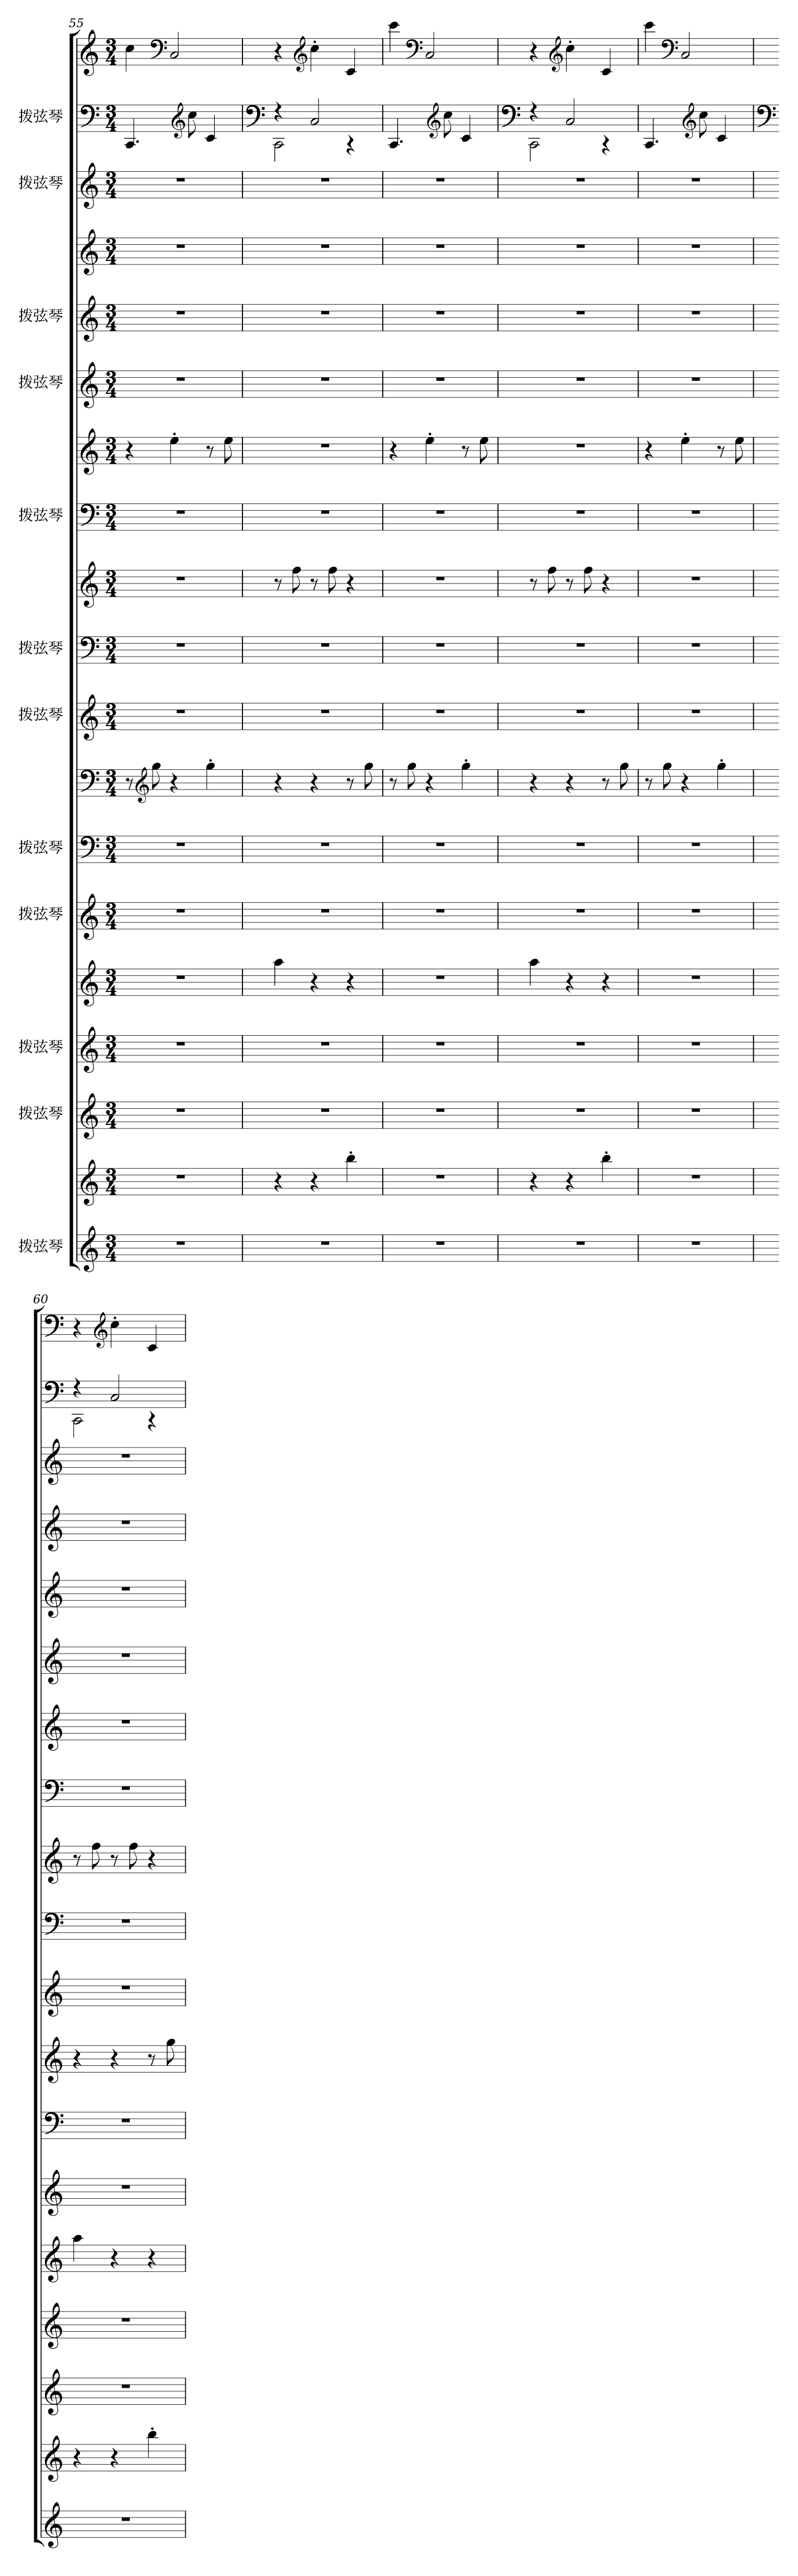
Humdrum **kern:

**kern	**kern	**kern	**kern	**kern	**kern	**kern	**kern	**kern	**kern	**kern	**kern	**kern	**kern	**kern	**kern	**kern	**kern	**kern
*part12	*part12	*part11	*part10	*part10	*part9	*part8	*part8	*part7	*part6	*part6	*part5	*part5	*part4	*part3	*part3	*part2	*part1	*part1
*staff19	*staff18	*staff17	*staff16	*staff15	*staff14	*staff13	*staff12	*staff11	*staff10	*staff9	*staff8	*staff7	*staff6	*staff5	*staff4	*staff3	*staff2	*staff1
*I"拨弦琴	*	*I"拨弦琴	*I"拨弦琴	*	*I"拨弦琴	*I"拨弦琴	*	*I"拨弦琴	*I"拨弦琴	*	*I"拨弦琴	*	*I"拨弦琴	*I"拨弦琴	*	*I"拨弦琴	*I"拨弦琴	*
*clefG2	*clefG2	*clefG2	*clefG2	*clefG2	*clefG2	*clefF4	*clefF4	*clefG2	*clefF4	*clefG2	*clefF4	*clefG2	*clefG2	*clefG2	*clefG2	*clefG2	*clefF4	*clefG2
*k[]	*k[]	*k[]	*k[]	*k[]	*k[]	*k[]	*k[]	*k[]	*k[]	*k[]	*k[]	*k[]	*k[]	*k[]	*k[]	*k[]	*k[]	*k[]
*M3/4	*M3/4	*M3/4	*M3/4	*M3/4	*M3/4	*M3/4	*M3/4	*M3/4	*M3/4	*M3/4	*M3/4	*M3/4	*M3/4	*M3/4	*M3/4	*M3/4	*M3/4	*M3/4
=55	=55	=55	=55	=55	=55	=55	=55	=55	=55	=55	=55	=55	=55	=55	=55	=55	=55	=55
2.r	2.r	2.r	2.r	2.r	2.r	2.r	8r	2.r	2.r	2.r	2.r	4r	2.r	2.r	2.r	2.r	4.CC/	4cc\
*	*	*	*	*	*	*	*clefG2	*	*	*	*	*	*	*	*	*	*	*
.	.	.	.	.	.	.	8gg\	.	.	.	.	.	.	.	.	.	.	.
*	*	*	*	*	*	*	*	*	*	*	*	*	*	*	*	*	*	*clefF4
.	.	.	.	.	.	.	4r	.	.	.	.	4ee'\	.	.	.	.	.	2C/
*	*	*	*	*	*	*	*	*	*	*	*	*	*	*	*	*	*clefG2	*
.	.	.	.	.	.	.	.	.	.	.	.	.	.	.	.	.	8cc\	.
.	.	.	.	.	.	.	4gg'\	.	.	.	.	8r	.	.	.	.	4c/	.
.	.	.	.	.	.	.	.	.	.	.	.	8ee\	.	.	.	.	.	.
=56	=56	=56	=56	=56	=56	=56	=56	=56	=56	=56	=56	=56	=56	=56	=56	=56	=56	=56
*	*	*	*	*	*	*	*	*	*	*	*	*	*	*	*	*	*clefF4	*
*	*	*	*	*	*	*	*	*	*	*	*	*	*	*	*	*	*^	*
2.r	4r	2.r	2.r	4aa\	2.r	2.r	4r	2.r	2.r	8r	2.r	2.r	2.r	2.r	2.r	2.r	4r	2CC\	4r
.	.	.	.	.	.	.	.	.	.	8ff\	.	.	.	.	.	.	.	.	.
*	*	*	*	*	*	*	*	*	*	*	*	*	*	*	*	*	*	*	*clefG2
.	4r	.	.	4r	.	.	4r	.	.	8r	.	.	.	.	.	.	2C/	.	4cc'\
.	.	.	.	.	.	.	.	.	.	8ff\	.	.	.	.	.	.	.	.	.
.	4bb'\	.	.	4r	.	.	8r	.	.	4r	.	.	.	.	.	.	.	4r	4c/
.	.	.	.	.	.	.	8gg\	.	.	.	.	.	.	.	.	.	.	.	.
*	*	*	*	*	*	*	*	*	*	*	*	*	*	*	*	*	*v	*v	*
!!LO:PB:g=z
=57	=57	=57	=57	=57	=57	=57	=57	=57	=57	=57	=57	=57	=57	=57	=57	=57	=57	=57
2.r	2.r	2.r	2.r	2.r	2.r	2.r	8r	2.r	2.r	2.r	2.r	4r	2.r	2.r	2.r	2.r	4.CC/	4ccc\
.	.	.	.	.	.	.	8gg\	.	.	.	.	.	.	.	.	.	.	.
*	*	*	*	*	*	*	*	*	*	*	*	*	*	*	*	*	*	*clefF4
.	.	.	.	.	.	.	4r	.	.	.	.	4ee'\	.	.	.	.	.	2C/
*	*	*	*	*	*	*	*	*	*	*	*	*	*	*	*	*	*clefG2	*
.	.	.	.	.	.	.	.	.	.	.	.	.	.	.	.	.	8cc\	.
.	.	.	.	.	.	.	4gg'\	.	.	.	.	8r	.	.	.	.	4c/	.
.	.	.	.	.	.	.	.	.	.	.	.	8ee\	.	.	.	.	.	.
=58	=58	=58	=58	=58	=58	=58	=58	=58	=58	=58	=58	=58	=58	=58	=58	=58	=58	=58
*	*	*	*	*	*	*	*	*	*	*	*	*	*	*	*	*	*clefF4	*
*	*	*	*	*	*	*	*	*	*	*	*	*	*	*	*	*	*^	*
2.r	4r	2.r	2.r	4aa\	2.r	2.r	4r	2.r	2.r	8r	2.r	2.r	2.r	2.r	2.r	2.r	4r	2CC\	4r
.	.	.	.	.	.	.	.	.	.	8ff\	.	.	.	.	.	.	.	.	.
*	*	*	*	*	*	*	*	*	*	*	*	*	*	*	*	*	*	*	*clefG2
.	4r	.	.	4r	.	.	4r	.	.	8r	.	.	.	.	.	.	2C/	.	4cc'\
.	.	.	.	.	.	.	.	.	.	8ff\	.	.	.	.	.	.	.	.	.
.	4bb'\	.	.	4r	.	.	8r	.	.	4r	.	.	.	.	.	.	.	4r	4c/
.	.	.	.	.	.	.	8gg\	.	.	.	.	.	.	.	.	.	.	.	.
*	*	*	*	*	*	*	*	*	*	*	*	*	*	*	*	*	*v	*v	*
=59	=59	=59	=59	=59	=59	=59	=59	=59	=59	=59	=59	=59	=59	=59	=59	=59	=59	=59
2.r	2.r	2.r	2.r	2.r	2.r	2.r	8r	2.r	2.r	2.r	2.r	4r	2.r	2.r	2.r	2.r	4.CC/	4ccc\
.	.	.	.	.	.	.	8gg\	.	.	.	.	.	.	.	.	.	.	.
*	*	*	*	*	*	*	*	*	*	*	*	*	*	*	*	*	*	*clefF4
.	.	.	.	.	.	.	4r	.	.	.	.	4ee'\	.	.	.	.	.	2C/
*	*	*	*	*	*	*	*	*	*	*	*	*	*	*	*	*	*clefG2	*
.	.	.	.	.	.	.	.	.	.	.	.	.	.	.	.	.	8cc\	.
.	.	.	.	.	.	.	4gg'\	.	.	.	.	8r	.	.	.	.	4c/	.
.	.	.	.	.	.	.	.	.	.	.	.	8ee\	.	.	.	.	.	.
=60	=60	=60	=60	=60	=60	=60	=60	=60	=60	=60	=60	=60	=60	=60	=60	=60	=60	=60
*	*	*	*	*	*	*	*	*	*	*	*	*	*	*	*	*	*clefF4	*
*	*	*	*	*	*	*	*	*	*	*	*	*	*	*	*	*	*^	*
2.r	4r	2.r	2.r	4aa\	2.r	2.r	4r	2.r	2.r	8r	2.r	2.r	2.r	2.r	2.r	2.r	4r	2CC\	4r
.	.	.	.	.	.	.	.	.	.	8ff\	.	.	.	.	.	.	.	.	.
*	*	*	*	*	*	*	*	*	*	*	*	*	*	*	*	*	*	*	*clefG2
.	4r	.	.	4r	.	.	4r	.	.	8r	.	.	.	.	.	.	2C/	.	4cc'\
.	.	.	.	.	.	.	.	.	.	8ff\	.	.	.	.	.	.	.	.	.
.	4bb'\	.	.	4r	.	.	8r	.	.	4r	.	.	.	.	.	.	.	4r	4c/
.	.	.	.	.	.	.	8gg\	.	.	.	.	.	.	.	.	.	.	.	.
*	*	*	*	*	*	*	*	*	*	*	*	*	*	*	*	*	*v	*v	*
=	=	=	=	=	=	=	=	=	=	=	=	=	=	=	=	=	=	=
*-	*-	*-	*-	*-	*-	*-	*-	*-	*-	*-	*-	*-	*-	*-	*-	*-	*-	*-
